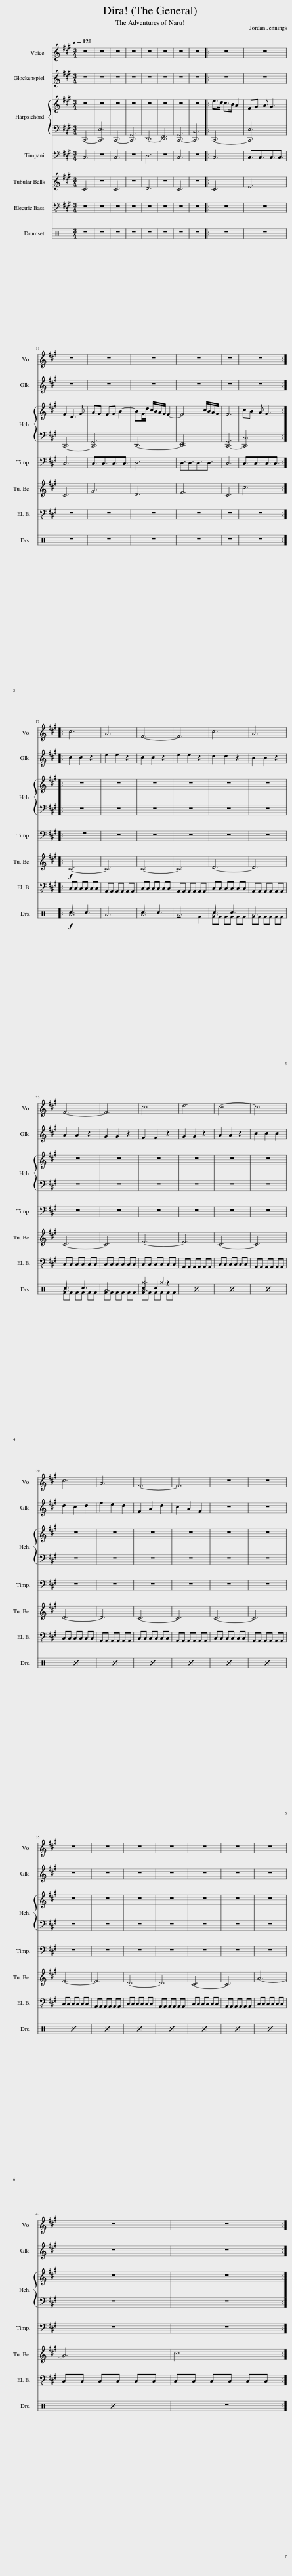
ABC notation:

X:1
%%score 1 2 { 3 | 4 } 5 6 7 ( 8 9 10 11 )
L:1/8
Q:1/4=120
M:3/4
I:linebreak $
K:A
V:1 treble
V:2 treble transpose=24
V:3 treble
V:4 bass
V:5 bass
V:6 treble
V:7 bass-8
V:8 perc
K:none
V:9 perc
K:none
V:10 perc
K:none
V:11 perc
K:none
V:1
 z6 | z6 | z6 | z6 | z6 | %5
 z6 | z6 | z6 |: z6 | z6 |$ %10
 z6 | z6 | z6 | z6 | z6 | %15
 z6 ::$ c6 | A6 | F6- | F6 | %20
 c6 | A6 |$ F6- | F6 | c6 | %25
 d6 | c6- | c6 |$ c6 | A6 | %30
 F6- | F6 | z6 | z6 |$ z6 | %35
 z6 | z6 | z6 | z6 | z6 | %40
 z6 |$ z6 | z6 :| %43
V:2
 z6 | z6 | z6 | z6 | z6 | %5
 z6 | z6 | z6 |: z6 | z6 |$ %10
 z6 | z6 | z6 | z6 | z6 | %15
 z6 ::$ c2 c2 z2 | e2 e2 z2 | c2 c2 z2 | e2 e2 z2 | %20
 d2 d2 z2 | B2 B2 z2 |$ A2 A2 z2 | G2 G2 z2 | F2 F2 z2 | %25
 G2 G2 z2 | A2 A2 z2 | c2 c2 c2 |$ d2 c2 d2 | f2 e2 d2 | %30
 F2 A2 d2 | c2 A2 F2 | z6 | z6 |$ z6 | %35
 z6 | z6 | z6 | z6 | z6 | %40
 z6 |$ z6 | z6 :| %43
V:3
 z6 | z6 | z6 | z6 | z6 | %5
 z6 | z6 | z6 |: e>d c>B A2 | FG A G3 |$ %10
 F2 D3 G | AG FG B2- | BG/d/ c/B/A/G/ F2- | F4 c/B/A/G/ | F6 | %15
 cB A G3 ::$ z6 | z6 | z6 | z6 | %20
 z6 | z6 |$ z6 | z6 | z6 | %25
 z6 | z6 | z6 |$ z6 | z6 | %30
 z6 | z6 | z6 | z6 |$ z6 | %35
 z6 | z6 | z6 | z6 | z6 | %40
 z6 |$ z6 | z6 :| %43
V:4
 C,,6- | [C,,E,]6 | C,,6- | [C,,G,,]6 | D,,6- | %5
 [D,,F,,]6 | [C,,-G,,]6 | [C,,C,]6 |: C,,6- | [C,,E,]6 |$ %10
 C,,6- | [C,,G,,]6 | D,,6- | [D,,F,,]6 | [C,,-G,,]6 | %15
 [C,,C,]6 ::$ z6 | z6 | z6 | z6 | %20
 z6 | z6 |$ z6 | z6 | z6 | %25
 z6 | z6 | z6 |$ z6 | z6 | %30
 z6 | z6 | z6 | z6 |$ z6 | %35
 z6 | z6 | z6 | z6 | z6 | %40
 z6 |$ z6 | z6 :| %43
V:5
 C,6 | z6 | C,6 | z6 | D,6 | %5
 z6 | C,6 | z6 |: C,6 | C,3/2C,3/2C,3/2C,3/2 |$ %10
 C,6 | C,3/2C,3/2C,3/2C,3/2 | D,6 | D,3/2D,3/2D,3/2D,3/2 | C,6 | %15
 C,3/2C,3/2C,3/2C,3/2 ::$ z6 | z6 | z6 | z6 | %20
 z6 | z6 |$ z6 | z6 | z6 | %25
 z6 | z6 | z6 |$ z6 | z6 | %30
 z6 | z6 | z6 | z6 |$ z6 | %35
 z6 | z6 | z6 | z6 | z6 | %40
 z6 |$ z6 | z6 :| %43
V:6
 C6 | z6 | C6 | z6 | D6 | %5
 z6 | C6 | z6 |: C6 | E6 |$ %10
 C6 | G6 | D6 | F6 | C6 | %15
 c6 ::$!f! C6- | C6 | C6- | C6 | %20
 D6- | D6 |$ C6- | C6 | E6- | %25
 E6 | C6- | C6 |$ D6- | D6 | %30
 C6- | C6 | C6- | C6 |$ F6- | %35
 F6 | D6- | D6 | C6- | C6 | %40
 A6- |$ A6 | c6 :| %43
V:7
 z6 | z6 | z6 | z6 | z6 | %5
 z6 | z6 | z6 |: z6 | z6 |$ %10
 z6 | z6 | z6 | z6 | z6 | %15
 z6 ::$ C,C, C,C, C,C, | A,,A,, A,,A,, A,,A,, | C,C, C,C, C,C, | A,,A,, A,,A,, A,,A,, | %20
 C,C, C,C, C,C, | A,,A,, A,,A,, A,,A,, |$ C,C, C,C, C,C, | C,C, C,C, C,C, | C,C, C,C, C,C, | %25
 A,,A,, A,,A,, A,,A,, | C,C, C,C, C,C, | A,,A,, A,,A,, A,,A,, |$ C,C, C,C, C,C, | A,,A,, A,,A,, A,,A,, | %30
 C,C, C,C, C,C, | A,,A,, A,,A,, A,,A,, | C,C, C,C, C,C, | A,,A,, A,,A,, A,,A,, |$ C,C, C,C, C,C, | %35
 A,,A,, A,,A,, A,,A,, | C,C, C,C, C,C, | A,,A,, A,,A,, A,,A,, | C,C, C,C, C,C, | A,,A,, A,,A,, A,,A,, | %40
 C,C, C,C, C,C, |$ C,C, C,C, C,C, | C,C, C,C, C,C, :| %43
V:8
[K:C] z6 | z6 | z6 | z6 | z6 | %5
 z6 | z6 | z6 |: z6 | z6 |$ %10
 z6 | z6 | z6 | z6 | z6 | %15
 z6 ::$!f! A6 | A6 | A6 | A6 | %20
 A6 | A6 |$ A6 | A6 | A6 | %25
 x6 | x6 | x6 |$ x6 | x6 | %30
 x6 | x6 | x6 | x6 |$ x6 | %35
 x6 | x6 | x6 | x6 | x6 | %40
 x6 |$ x6 | z6 :| %43
V:9
[K:C] x6 | x6 | x6 | x6 | x6 | %5
 x6 | x6 | x6 |: x6 | x6 |$ %10
 x6 | x6 | x6 | x6 | x6 | %15
 x6 ::$ c3 c3 | x6 | c3 c3 | z4 F2 | %20
 FF FF FF | FF FF FF |$ FF FF FF | FF FF FF | FF FF FF | %25
 x6 | x6 | x6 |$ x6 | x6 | %30
 x6 | x6 | x6 | x6 |$ x6 | %35
 x6 | x6 | x6 | x6 | x6 | %40
 x6 |$ x6 | x6 :| %43
V:10
[K:C] x6 | x6 | x6 | x6 | x6 | %5
 x6 | x6 | x6 |: x6 | x6 |$ %10
 x6 | x6 | x6 | x6 | x6 | %15
 x6 ::$ x6 | x6 | x6 | x6 | %20
 c3 c3 | x6 |$ c3 c3 | x6 | c2 c2 z2 | %25
 x6 | x6 | x6 |$ x6 | x6 | %30
 x6 | x6 | x6 | x6 |$ x6 | %35
 x6 | x6 | x6 | x6 | x6 | %40
 x6 |$ x6 | x6 :| %43
V:11
[K:C] x6 | x6 | x6 | x6 | x6 | %5
 x6 | x6 | x6 |: x6 | x6 |$ %10
 x6 | x6 | x6 | x6 | x6 | %15
 x6 ::$ x6 | x6 | x6 | x6 | %20
 x6 | x6 |$ x6 | x6 | ^g3 ^g3 | %25
 x6 | x6 | x6 |$ x6 | x6 | %30
 x6 | x6 | x6 | x6 |$ x6 | %35
 x6 | x6 | x6 | x6 | x6 | %40
 x6 |$ x6 | x6 :| %43
